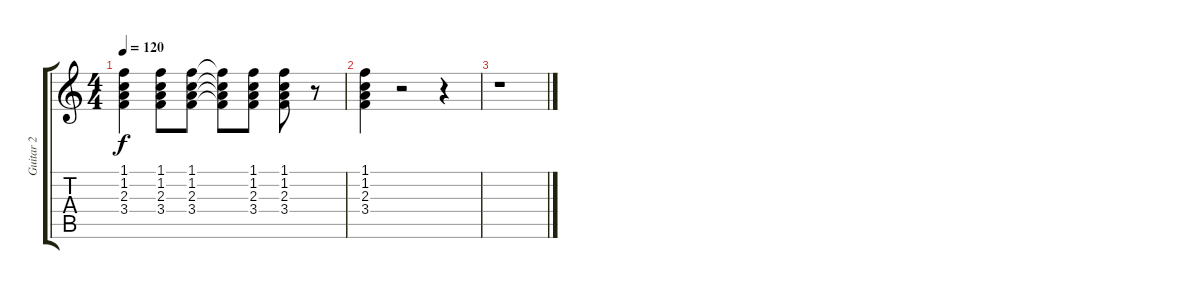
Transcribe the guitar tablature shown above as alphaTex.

\track ("Guitar 2" "Guitar 2") {instrument acousticguitarnylon}
\staff {score tabs}
\tuning (E4 B3 G3 D3 A2 E2) {hide}
\ts (4 4)
\tempo 120
\clef g2
\ks c
(1.1 1.2 2.3 3.4).4{dy f} (1.1 1.2 2.3 3.4).8 (1.1 1.2 2.3 3.4).8 (1.1{t} 1.2{t} 2.3{t} 3.4{t}).8 (1.1 1.2 2.3 3.4).8 (1.1 1.2 2.3 3.4).8 r.8 |
(1.1 1.2 2.3 3.4).4 r.2 r.4 |
r.1
